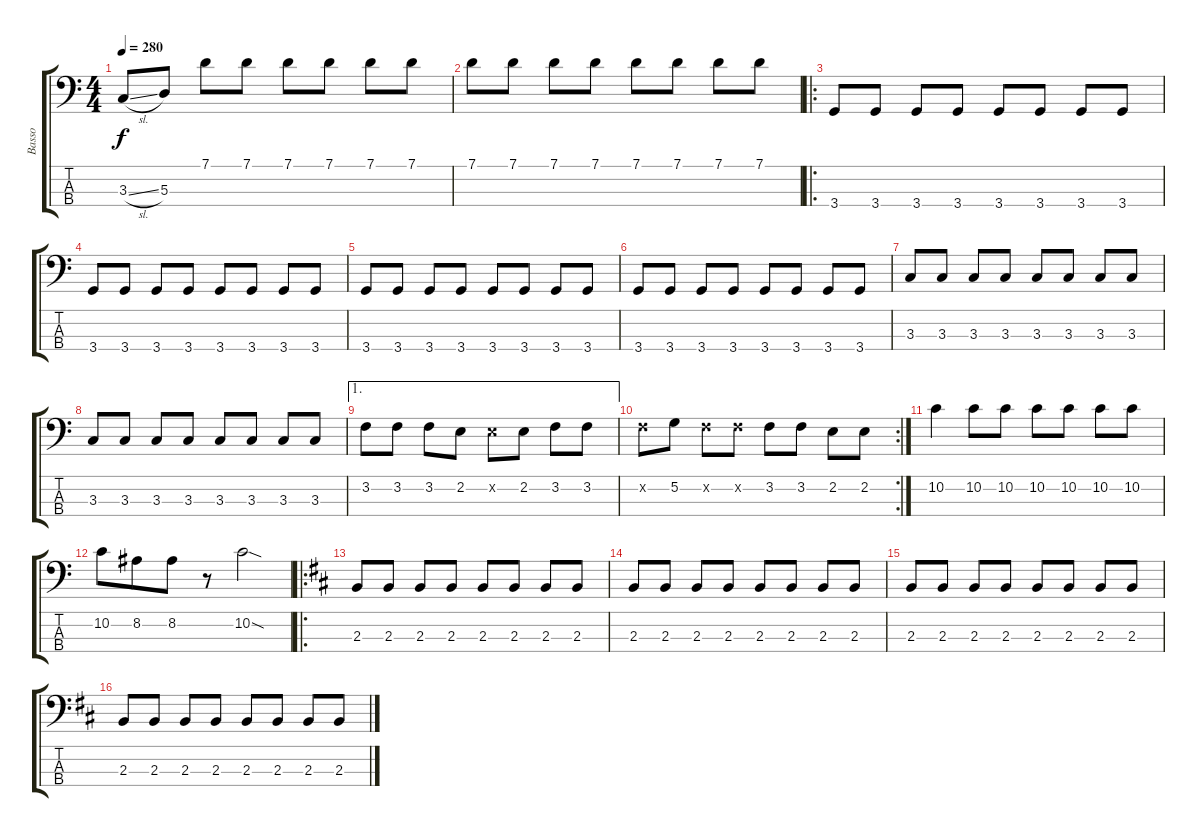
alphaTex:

\track ("Basso" "Basso") {instrument electricbasspick}
\staff {score tabs}
\tuning (G2 D2 A1 E1) {hide}
\ts (4 4)
\tempo 280
\clef f4
\ks c
3.3{sl}.8{dy f} 5.3.8 7.1.8 7.1.8 7.1.8 7.1.8 7.1.8 7.1.8 |
7.1.8 7.1.8 7.1.8 7.1.8 7.1.8 7.1.8 7.1.8 7.1.8 |
\ro
3.4.8 3.4.8 3.4.8 3.4.8 3.4.8 3.4.8 3.4.8 3.4.8 |
3.4.8 3.4.8 3.4.8 3.4.8 3.4.8 3.4.8 3.4.8 3.4.8 |
3.4.8 3.4.8 3.4.8 3.4.8 3.4.8 3.4.8 3.4.8 3.4.8 |
3.4.8 3.4.8 3.4.8 3.4.8 3.4.8 3.4.8 3.4.8 3.4.8 |
3.3.8 3.3.8 3.3.8 3.3.8 3.3.8 3.3.8 3.3.8 3.3.8 |
3.3.8 3.3.8 3.3.8 3.3.8 3.3.8 3.3.8 3.3.8 3.3.8 |
\ae 1
3.2.8 3.2.8 3.2.8 2.2.8 2.2{x}.8 2.2.8 3.2.8 3.2.8 |
\rc 2
3.2{x}.8 5.2.8 3.2{x}.8 3.2{x}.8 3.2.8 3.2.8 2.2.8 2.2.8 |
10.2.4 10.2.8 10.2.8 10.2.8 10.2.8 10.2.8 10.2.8 |
10.2.8 8.2.8{beam merge} 8.2.8 r.8 10.2{sod}.2 |
\ro
\ks d
2.3.8 2.3.8 2.3.8 2.3.8 2.3.8 2.3.8 2.3.8 2.3.8 |
2.3.8 2.3.8 2.3.8 2.3.8 2.3.8 2.3.8 2.3.8 2.3.8 |
2.3.8 2.3.8 2.3.8 2.3.8 2.3.8 2.3.8 2.3.8 2.3.8 |
2.3.8 2.3.8 2.3.8 2.3.8 2.3.8 2.3.8 2.3.8 2.3.8
